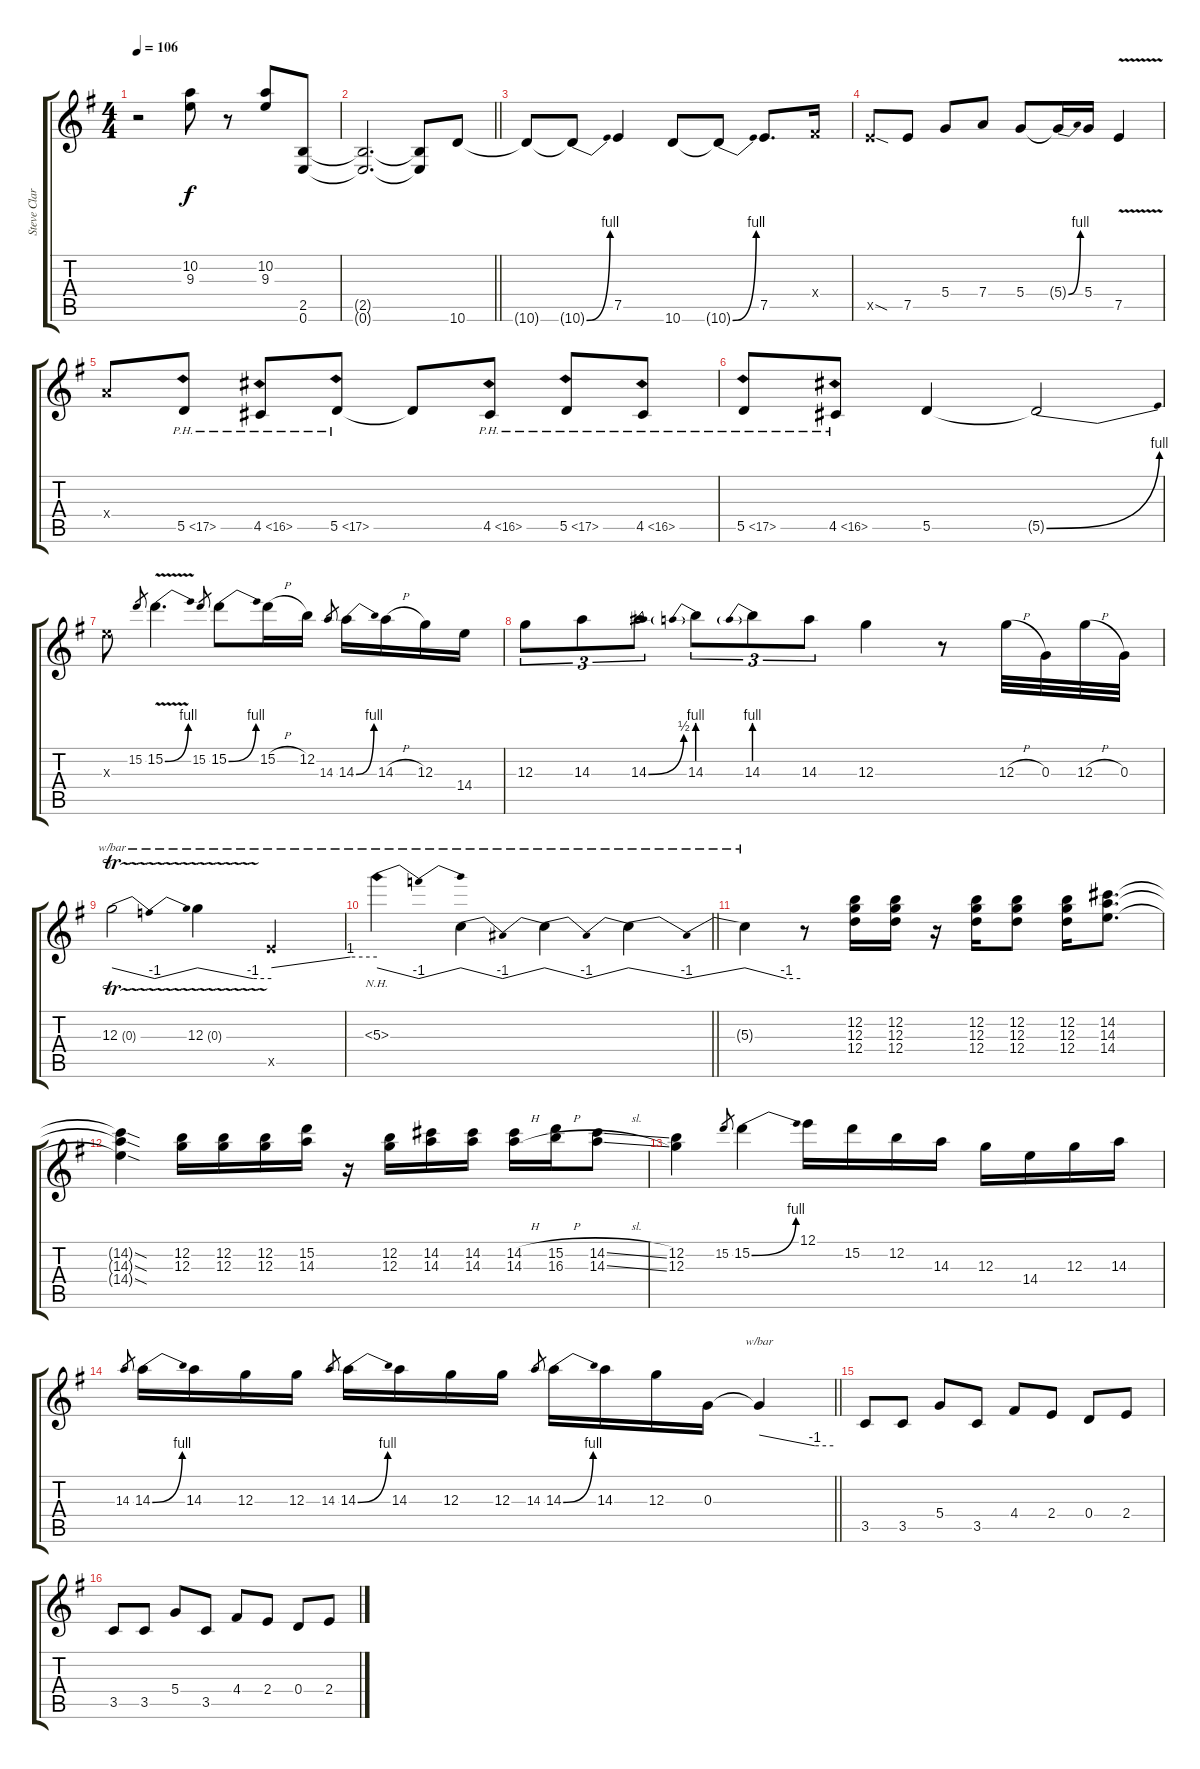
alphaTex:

\track ("Steve Clark/Phil Collen" "Steve Clar") {instrument distortionguitar}
\staff {score tabs}
\tuning (E4 B3 G3 D3 A2 E2) {hide}
\ts (4 4)
\tempo 106
\clef g2
\ks eminor
r.2{dy f} (10.2 9.3).8 r.8 (10.2 9.3).8 (2.5 0.6).8 |
\barLineRight lightlight
(2.5{t} 0.6{t}).2{d} (2.5{t} 0.6{t}).8 10.6.8 |
10.6{t}.8 10.6{be (bend 0 0 60 4) t}.8 7.5.4 10.6.8 10.6{be (bend 0 0 60 4) t}.8 7.5.8{d} 4.4{x}.16 |
7.5{sod x}.8 7.5.8 5.4.8 7.4.8 5.4.8 5.4{be (bend 0 0 60 4) t}.16 5.4.16 7.5{v}.4 |
7.4{x}.8 5.5{ph 12}.8 4.5{ph 12}.8 5.5{ph 12}.8 5.5{t}.8 4.5{ph 12}.8 5.5{ph 12}.8 4.5{ph 12}.8 |
5.5{ph 12}.8 4.5{ph 12}.8 5.5.4 5.5{be (bend 0 0 60 4) t}.2 |
9.3{x}.8 15.2.8{gr} 15.2{be (bend 0 0 60 4) v}.4{d} 15.2.8{gr} 15.2{be (bend 0 0 60 4)}.8 15.2{h}.16 12.2.16 14.3.8{gr} 14.3{be (bend 0 0 60 4)}.16 14.3{h}.16 12.3.16 14.4.16 |
12.3.8{tu (3 2)} 14.3.8{tu (3 2)} 14.3{be (bend 0 0 60 2)}.8{tu (3 2)} 14.3{be (prebend 0 4 60 4)}.8{tu (3 2)} 14.3{be (prebend 0 4 60 4)}.8{tu (3 2)} 14.3.8{tu (3 2)} 12.3.4 r.8 12.3{h}.32 0.3.32 12.3{h}.32 0.3.32 |
12.3{tr (0 64)}.2{tbe (dip default 0 0 30 -4 60 0)} 12.3{tr (0 64)}.4{tbe (custom default 0 0 45 -4 60 -4)} 7.5{x}.4{tbe (custom default 0 0 45 4 60 4)} |
\barLineRight lightlight
5.3{nh}.4{tbe (dip default 0 0 30 -4 60 0)} 5.3{t}.4{tbe (dip default 0 0 30 -4 60 0)} 5.3{t}.4{tbe (dip default 0 0 30 -4 60 0)} 5.3{t}.4{tbe (dip default 0 0 30 -4 60 0)} |
5.3{t}.4{tbe (custom default 0 0 45 -4 60 -4)} r.8 (12.2 12.3 12.4).16 (12.2 12.3 12.4).16 r.16 (12.2 12.3 12.4).16 (12.2 12.3 12.4).8 (12.2 12.3 12.4).16 (14.2 14.3 14.4).8{d} |
(14.2{sod t} 14.3{sod t} 14.4{sod t}).4 (12.2 12.3).16 (12.2 12.3).16 (12.2 12.3).16 (15.2 14.3).16 r.16 (12.2 12.3).16 (14.2 14.3).16 (14.2 14.3).16 (14.2{h} 14.3{h}).16 (15.2{h} 16.3{h}).16 (14.2{sl} 14.3{sl}).8 |
(12.2 12.3).4 15.2.8{gr} 15.2{be (bend 0 0 60 4)}.4 12.1.16 15.2.16 12.2.16 14.3.16 12.3.16 14.4.16 12.3.16 14.3.16 |
\barLineRight lightlight
14.3.8{gr} 14.3{be (bend 0 0 60 4)}.16 14.3.16 12.3.16 12.3.16 14.3.8{gr} 14.3{be (bend 0 0 60 4)}.16 14.3.16 12.3.16 12.3.16 14.3.8{gr} 14.3{be (bend 0 0 60 4)}.16 14.3.16 12.3.16 0.3.16 0.3{t}.4{tbe (custom default 0 0 45 -4 60 -4)} |
3.5.8 3.5.8 5.4.8 3.5.8 4.4.8 2.4.8 0.4.8 2.4.8 |
3.5.8 3.5.8 5.4.8 3.5.8 4.4.8 2.4.8 0.4.8 2.4.8
